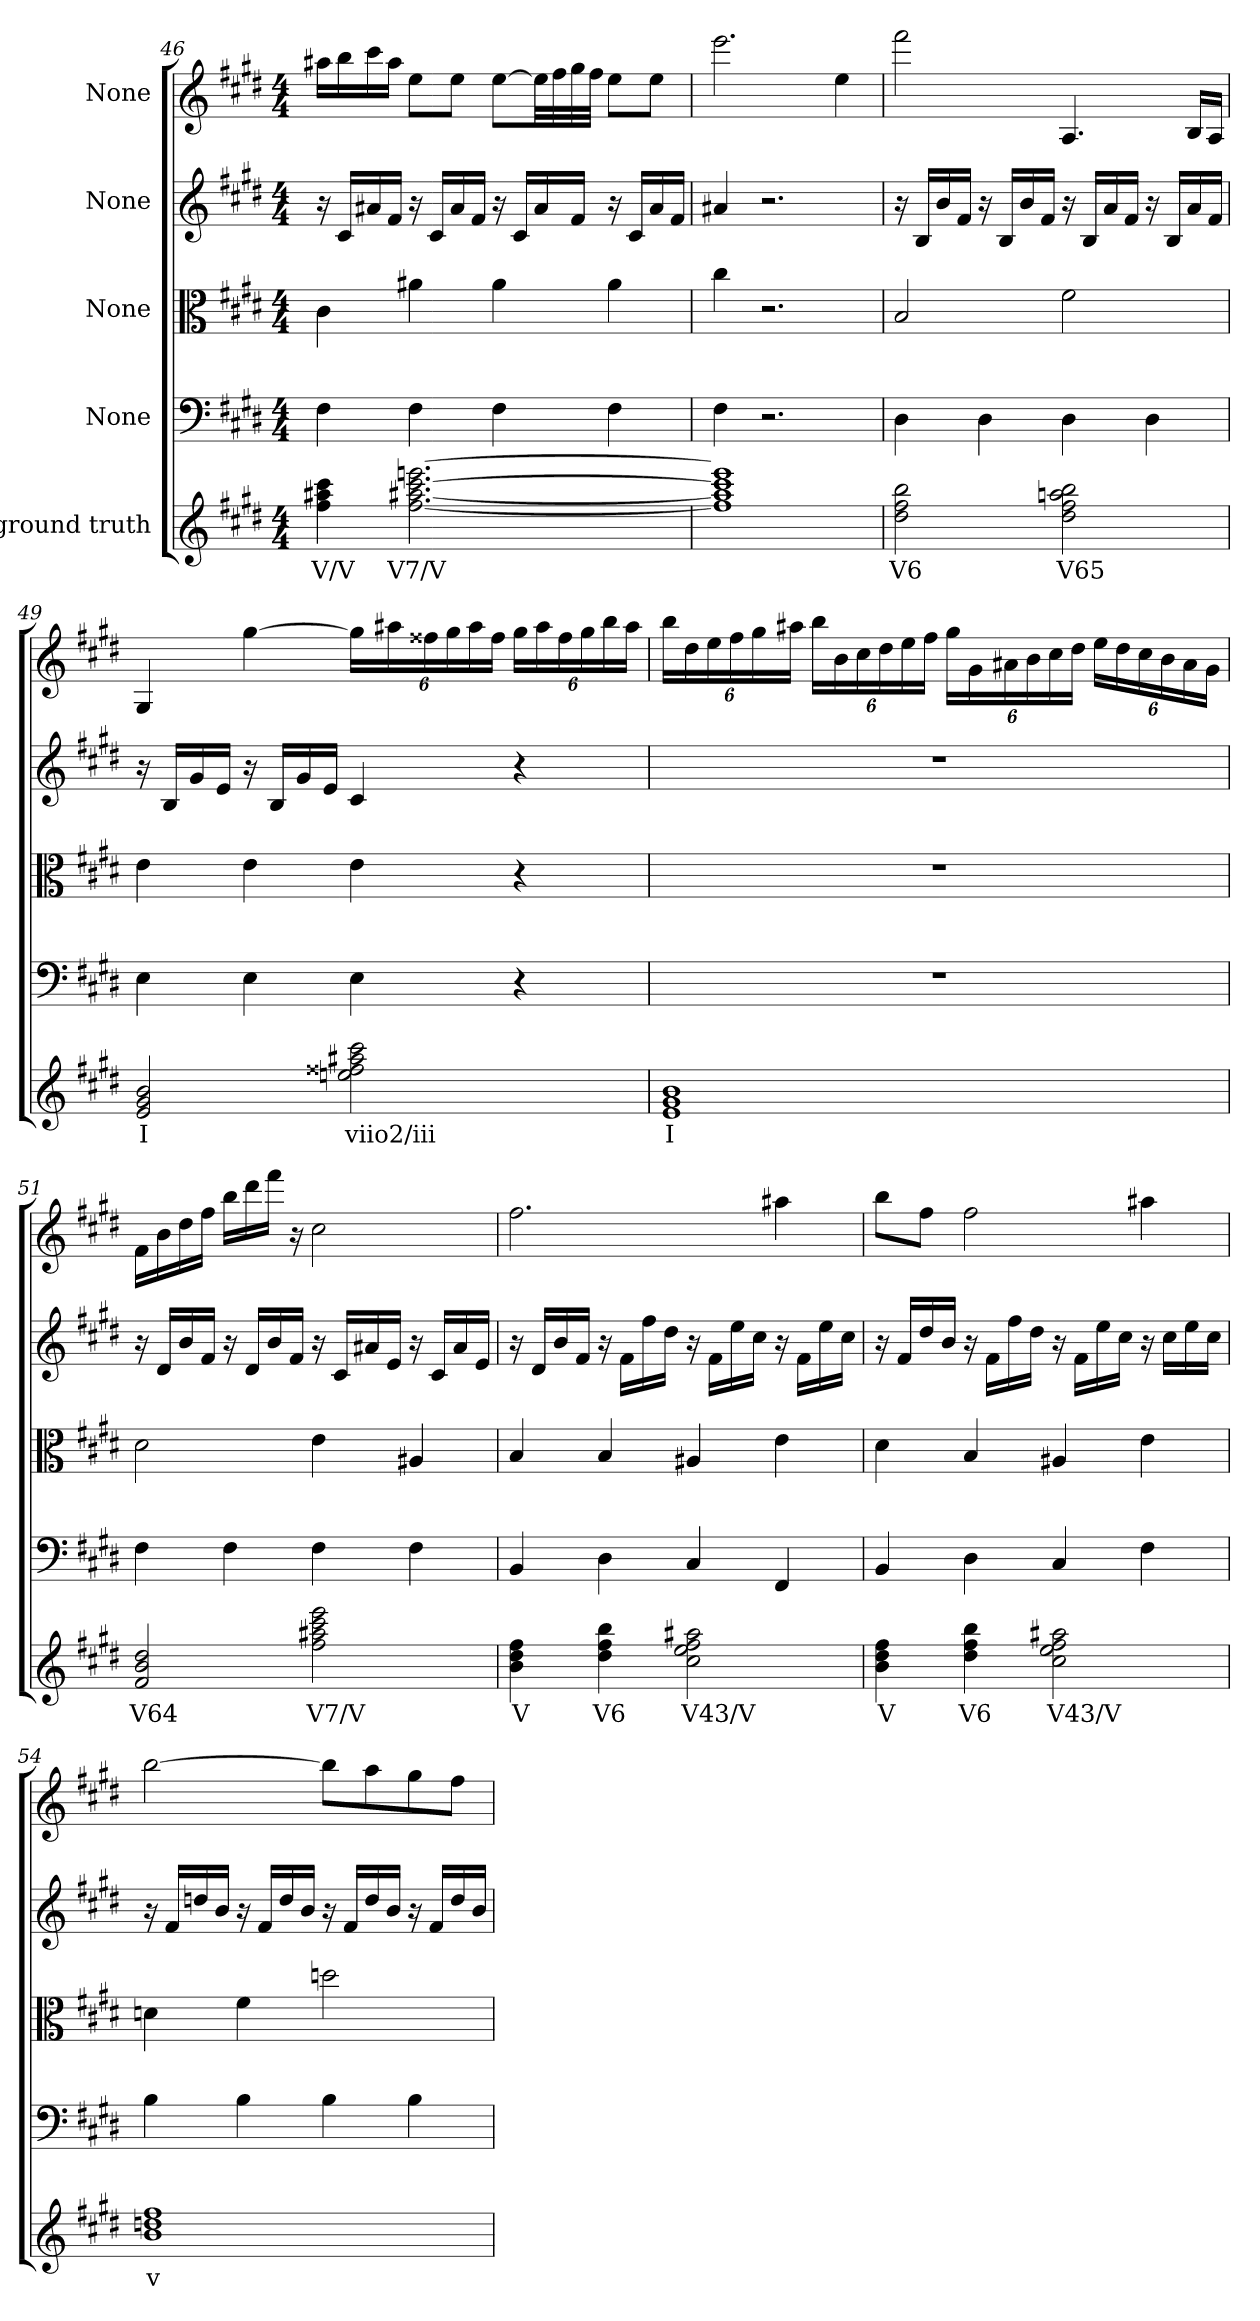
**kern	**text	**kern	**kern	**kern	**kern
*part5	*part5	*part4	*part3	*part2	*part1
*staff5	*staff5	*staff4	*staff3	*staff2	*staff1
*I"ground truth	*	*I"None	*I"None	*I"None	*I"None
!!LO:PB:g=z
*	*	*clefF4	*clefC3	*clefG2	*clefG2
*k[f#c#g#d#]	*	*k[f#c#g#d#]	*k[f#c#g#d#]	*k[f#c#g#d#]	*k[f#c#g#d#]
*M4/4	*	*M4/4	*M4/4	*M4/4	*M4/4
=46	=46	=46	=46	=46	=46
4ff# 4aa#X 4ccc#	V/V	4F#\	4c#\	16r	16aa#X\LL
.	.	.	.	16c#/LL	16bb\
.	.	.	.	16a#X/	16ccc#\
.	.	.	.	16f#/JJ	16aa#\JJ
[2.ff# [2.aa#X [2.ccc# [2.eeen	V7/V	4F#\	4a#X\	16r	8ee\L
.	.	.	.	16c#/LL	.
.	.	.	.	16a#/	8ee\J
.	.	.	.	16f#/JJ	.
.	.	4F#\	4a#\	16r	[8ee\L
.	.	.	.	16c#/LL	.
.	.	.	.	16a#/	32ee\LL]
.	.	.	.	.	32ff#\
.	.	.	.	16f#/JJ	32gg#\
.	.	.	.	.	32ff#\JJJ
.	.	4F#\	4a#\	16r	8ee\L
.	.	.	.	16c#/LL	.
.	.	.	.	16a#/	8ee\J
.	.	.	.	16f#/JJ	.
=47	=47	=47	=47	=47	=47
1ff#] 1aa#] 1ccc#] 1eee]	.	4F#\	4cc#\	4a#X/	2.eee\
.	.	2.r	2.r	2.r	.
.	.	.	.	.	4ee\
=48	=48	=48	=48	=48	=48
2dd# 2ff# 2bb	V6	4D#\	2B/	16r	2fff#\
.	.	.	.	16B/LL	.
.	.	.	.	16b/	.
.	.	.	.	16f#/JJ	.
.	.	4D#\	.	16r	.
.	.	.	.	16B/LL	.
.	.	.	.	16b/	.
.	.	.	.	16f#/JJ	.
2dd# 2ff# 2aan 2bb	V65	4D#\	2f#\	16r	4.A/
.	.	.	.	16B/LL	.
.	.	.	.	16a/	.
.	.	.	.	16f#/JJ	.
.	.	4D#\	.	16r	.
.	.	.	.	16B/LL	.
.	.	.	.	16a/	16B/LL
.	.	.	.	16f#/JJ	16A/JJ
!!LO:LB:g=z
=49	=49	=49	=49	=49	=49
2e 2g# 2b	I	4E\	4e\	16r	4G#/
.	.	.	.	16B/LL	.
.	.	.	.	16g#/	.
.	.	.	.	16e/JJ	.
.	.	4E\	4e\	16r	[4gg#\
.	.	.	.	16B/LL	.
.	.	.	.	16g#/	.
.	.	.	.	16e/JJ	.
*	*	*	*	*	*Xbrackettup
2een 2ff##X 2aa#X 2ccc#	viio2/iii	4E\	4e\	4c#/	24gg#\LL]
.	.	.	.	.	24aa#X\
.	.	.	.	.	24ff##X\
.	.	.	.	.	24gg#\
.	.	.	.	.	24aa#\
.	.	.	.	.	24ff##\JJ
.	.	4r	4r	4r	24gg#\LL
.	.	.	.	.	24aa#\
.	.	.	.	.	24ff##\
.	.	.	.	.	24gg#\
.	.	.	.	.	24bb\
.	.	.	.	.	24aa#\JJ
!!LO:LB:g=z
=50	=50	=50	=50	=50	=50
1e 1g# 1b	I	1r	1r	1r	24bb\LL
.	.	.	.	.	24dd#\
.	.	.	.	.	24ee\
.	.	.	.	.	24ff#\
.	.	.	.	.	24gg#\
.	.	.	.	.	24aa#X\JJ
.	.	.	.	.	24bb\LL
.	.	.	.	.	24b\
.	.	.	.	.	24cc#\
.	.	.	.	.	24dd#\
.	.	.	.	.	24ee\
.	.	.	.	.	24ff#\JJ
.	.	.	.	.	24gg#\LL
.	.	.	.	.	24g#\
.	.	.	.	.	24a#X\
.	.	.	.	.	24b\
.	.	.	.	.	24cc#\
.	.	.	.	.	24dd#\JJ
.	.	.	.	.	24ee\LL
.	.	.	.	.	24dd#\
.	.	.	.	.	24cc#\
.	.	.	.	.	24b\
.	.	.	.	.	24a#\
.	.	.	.	.	24g#\JJ
=51	=51	=51	=51	=51	=51
2f# 2b 2dd#	V64	4F#\	2d#\	16r	16f#\LL
.	.	.	.	16d#/LL	16b\
.	.	.	.	16b/	16dd#\
.	.	.	.	16f#/JJ	16ff#\JJ
.	.	4F#\	.	16r	16bb\LL
.	.	.	.	16d#/LL	16ddd#\
.	.	.	.	16b/	16fff#\JJ
.	.	.	.	16f#/JJ	16r
2ff# 2aa#X 2ccc# 2eee	V7/V	4F#\	4e\	16r	2cc#\
.	.	.	.	16c#/LL	.
.	.	.	.	16a#X/	.
.	.	.	.	16e/JJ	.
.	.	4F#\	4A#X/	16r	.
.	.	.	.	16c#/LL	.
.	.	.	.	16a#/	.
.	.	.	.	16e/JJ	.
!!LO:PB:g=z
=52	=52	=52	=52	=52	=52
4b 4dd# 4ff#	V	4BB/	4B/	16r	2.ff#\
.	.	.	.	16d#/LL	.
.	.	.	.	16b/	.
.	.	.	.	16f#/JJ	.
4dd# 4ff# 4bb	V6	4D#\	4B/	16r	.
.	.	.	.	16f#\LL	.
.	.	.	.	16ff#\	.
.	.	.	.	16dd#\JJ	.
2cc# 2ee 2ff# 2aa#X	V43/V	4C#/	4A#X/	16r	.
.	.	.	.	16f#\LL	.
.	.	.	.	16ee\	.
.	.	.	.	16cc#\JJ	.
.	.	4FF#/	4e\	16r	4aa#X\
.	.	.	.	16f#\LL	.
.	.	.	.	16ee\	.
.	.	.	.	16cc#\JJ	.
=53	=53	=53	=53	=53	=53
4b 4dd# 4ff#	V	4BB/	4d#\	16r	8bb\L
.	.	.	.	16f#/LL	.
.	.	.	.	16dd#/	8ff#\J
.	.	.	.	16b/JJ	.
4dd# 4ff# 4bb	V6	4D#\	4B/	16r	2ff#\
.	.	.	.	16f#\LL	.
.	.	.	.	16ff#\	.
.	.	.	.	16dd#\JJ	.
2cc# 2ee 2ff# 2aa#X	V43/V	4C#/	4A#X/	16r	.
.	.	.	.	16f#\LL	.
.	.	.	.	16ee\	.
.	.	.	.	16cc#\JJ	.
.	.	4F#\	4e\	16r	4aa#X\
.	.	.	.	16cc#\LL	.
.	.	.	.	16ee\	.
.	.	.	.	16cc#\JJ	.
!!LO:LB:g=z
=54	=54	=54	=54	=54	=54
1b 1ddn 1ff#	v	4B\	4dn\	16r	[2bb\
.	.	.	.	16f#/LL	.
.	.	.	.	16ddn/	.
.	.	.	.	16b/JJ	.
.	.	4B\	4f#\	16r	.
.	.	.	.	16f#/LL	.
.	.	.	.	16dd/	.
.	.	.	.	16b/JJ	.
.	.	4B\	2ddn\	16r	8bb\L]
.	.	.	.	16f#/LL	.
.	.	.	.	16dd/	8aa\
.	.	.	.	16b/JJ	.
.	.	4B\	.	16r	8gg#\
.	.	.	.	16f#/LL	.
.	.	.	.	16dd/	8ff#\J
.	.	.	.	16b/JJ	.
=	=	=	=	=	=
*-	*-	*-	*-	*-	*-
